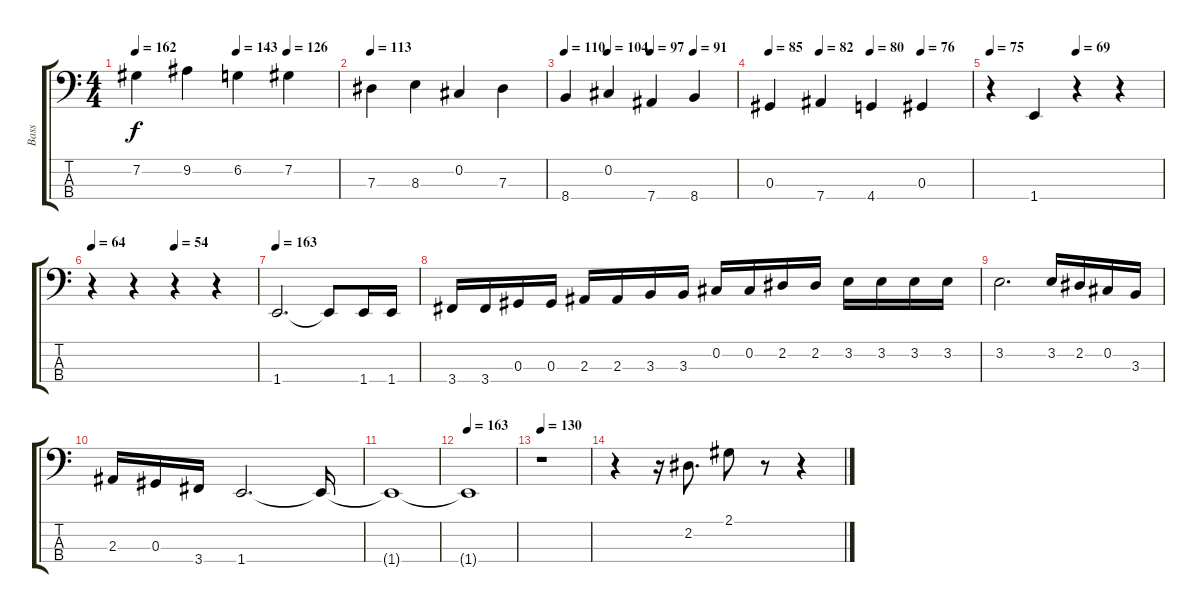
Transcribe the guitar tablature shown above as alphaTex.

\track ("Bass" "Bass") {instrument electricbassfinger}
\staff {score tabs}
\tuning (Gb2 Db2 Ab1 Eb1) {hide}
\ts (4 4)
\tempo 162
\tempo (143 0.5)
\tempo (126 0.75)
\clef f4
\ks c
7.2.4{dy f} 9.2.4 6.2.4 7.2.4 |
\tempo 113
7.3.4 8.3.4 0.2.4 7.3.4 |
\tempo 110
\tempo (104 0.25)
\tempo (97 0.5)
\tempo (91 0.75)
8.4.4 0.2.4 7.4.4 8.4.4 |
\tempo 85
\tempo (82 0.25)
\tempo (80 0.5)
\tempo (76 0.75)
0.3.4 7.4.4 4.4.4 0.3.4 |
\tempo 75
\tempo (69 0.5)
r.4 1.4.4 r.4 r.4 |
\tempo 64
\tempo (54 0.5)
r.4 r.4 r.4 r.4 |
\tempo 163
1.4.2{d} 1.4{t}.8 1.4.16 1.4.16 |
3.4.16 3.4.16 0.3.16 0.3.16 2.3.16 2.3.16 3.3.16 3.3.16 0.2.16 0.2.16 2.2.16 2.2.16 3.2.16 3.2.16 3.2.16 3.2.16 |
3.2.2{d} 3.2.16 2.2.16 0.2.16 3.3.16 |
2.3.16 0.3.16 3.4.16 1.4.2{d} 1.4{t}.16 |
1.4{t}.1 |
\tempo 163
1.4{t}.1 |
\tempo 130
r.1 |
r.4 r.16 2.2.8{d} 2.1.8 r.8 r.4
